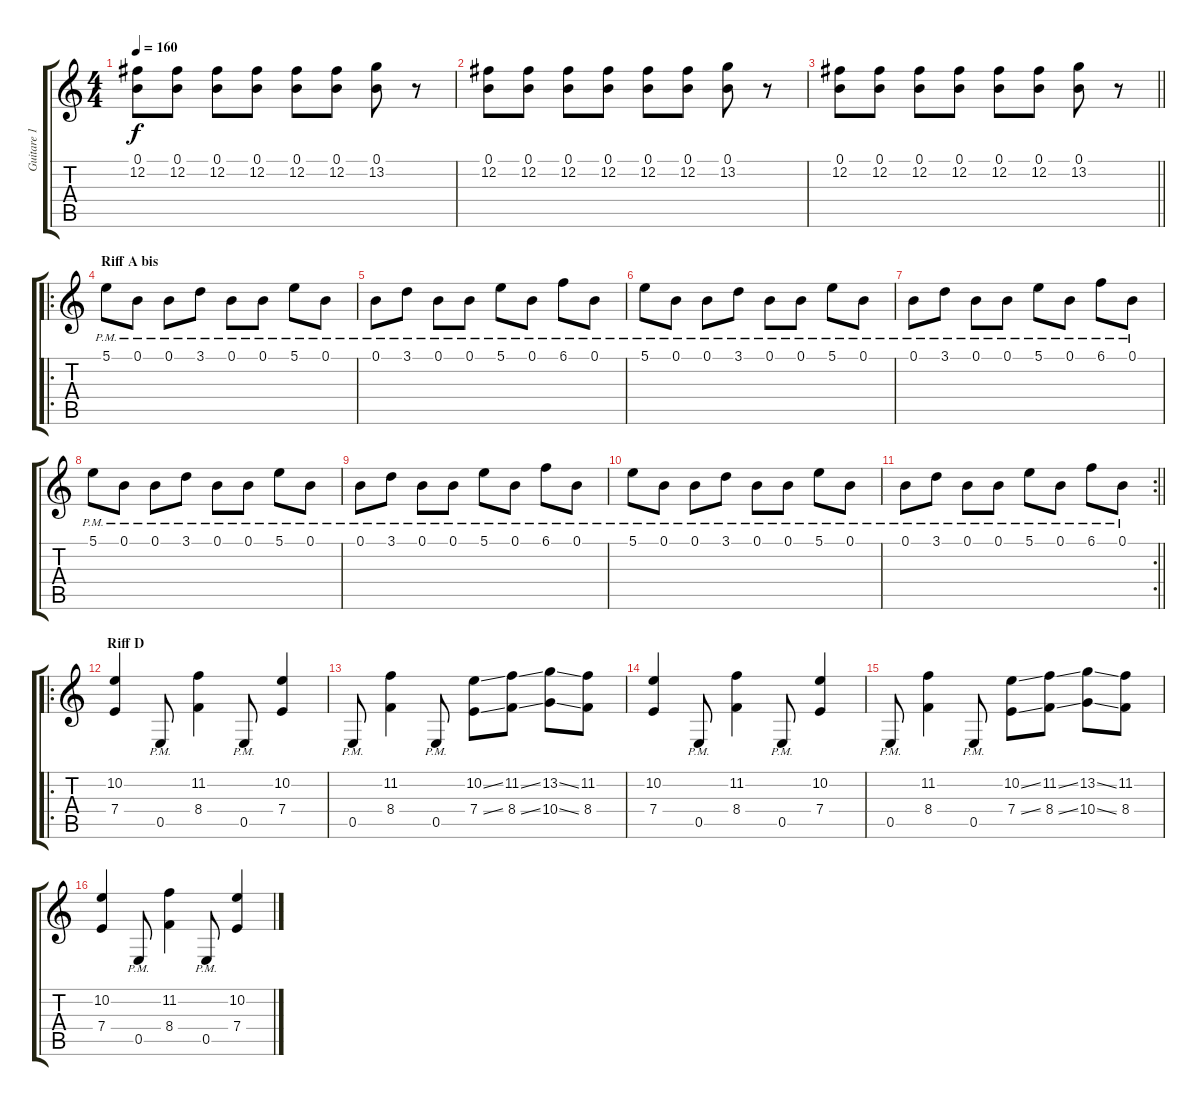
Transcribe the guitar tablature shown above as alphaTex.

\track ("Guitare 1" "Guitare 1") {instrument distortionguitar}
\staff {score tabs}
\tuning (B3 Gb3 D3 A2 E2 B1) {hide}
\ts (4 4)
\tempo 160
\clef g2
\ks c
(0.1 12.2).8{dy f} (0.1 12.2).8 (0.1 12.2).8 (0.1 12.2).8 (0.1 12.2).8 (0.1 12.2).8 (0.1 13.2).8 r.8 |
(0.1 12.2).8 (0.1 12.2).8 (0.1 12.2).8 (0.1 12.2).8 (0.1 12.2).8 (0.1 12.2).8 (0.1 13.2).8 r.8 |
\barLineRight lightlight
(0.1 12.2).8 (0.1 12.2).8 (0.1 12.2).8 (0.1 12.2).8 (0.1 12.2).8 (0.1 12.2).8 (0.1 13.2).8 r.8 |
\ro
\section ("" "Riff A bis")
5.1{pm}.8 0.1{pm}.8 0.1{pm}.8 3.1{pm}.8 0.1{pm}.8 0.1{pm}.8 5.1{pm}.8 0.1{pm}.8 |
0.1{pm}.8 3.1{pm}.8 0.1{pm}.8 0.1{pm}.8 5.1{pm}.8 0.1{pm}.8 6.1{pm}.8 0.1{pm}.8 |
5.1{pm}.8 0.1{pm}.8 0.1{pm}.8 3.1{pm}.8 0.1{pm}.8 0.1{pm}.8 5.1{pm}.8 0.1{pm}.8 |
0.1{pm}.8 3.1{pm}.8 0.1{pm}.8 0.1{pm}.8 5.1{pm}.8 0.1{pm}.8 6.1{pm}.8 0.1{pm}.8 |
5.1{pm}.8 0.1{pm}.8 0.1{pm}.8 3.1{pm}.8 0.1{pm}.8 0.1{pm}.8 5.1{pm}.8 0.1{pm}.8 |
0.1{pm}.8 3.1{pm}.8 0.1{pm}.8 0.1{pm}.8 5.1{pm}.8 0.1{pm}.8 6.1{pm}.8 0.1{pm}.8 |
5.1{pm}.8 0.1{pm}.8 0.1{pm}.8 3.1{pm}.8 0.1{pm}.8 0.1{pm}.8 5.1{pm}.8 0.1{pm}.8 |
\rc 2
\barLineRight lightlight
0.1{pm}.8 3.1{pm}.8 0.1{pm}.8 0.1{pm}.8 5.1{pm}.8 0.1{pm}.8 6.1{pm}.8 0.1{pm}.8 |
\ro
\section ("" "Riff D")
(10.2 7.4).4 0.5{pm}.8 (11.2 8.4).4 0.5{pm}.8 (10.2 7.4).4 |
0.5{pm}.8 (11.2 8.4).4 0.5{pm}.8 (10.2{ss} 7.4{ss}).8 (11.2{ss} 8.4{ss}).8 (13.2{ss} 10.4{ss}).8 (11.2 8.4).8 |
(10.2 7.4).4 0.5{pm}.8 (11.2 8.4).4 0.5{pm}.8 (10.2 7.4).4 |
0.5{pm}.8 (11.2 8.4).4 0.5{pm}.8 (10.2{ss} 7.4{ss}).8 (11.2{ss} 8.4{ss}).8 (13.2{ss} 10.4{ss}).8 (11.2 8.4).8 |
(10.2 7.4).4 0.5{pm}.8 (11.2 8.4).4 0.5{pm}.8 (10.2 7.4).4
